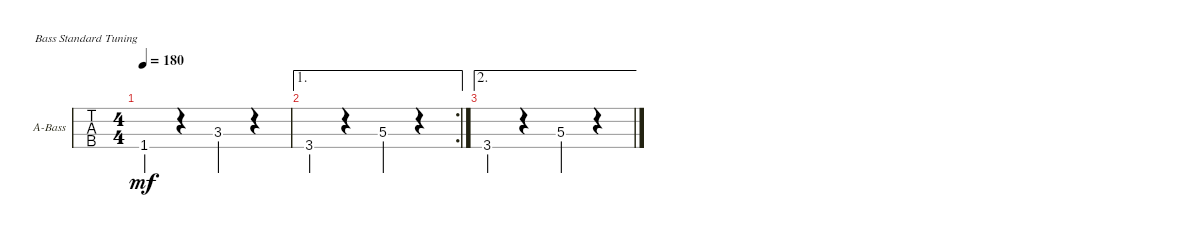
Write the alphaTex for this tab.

\defaultSystemsLayout 4
\bracketExtendMode groupsimilarinstruments
\firstSystemTrackNameOrientation horizontal
\otherSystemsTrackNameOrientation horizontal
\track ("Acoustic Bass" "A-Bass") {instrument acousticbass}
\staff {tabs}
\tuning (G2 D2 A1 E1)
\ts (4 4)
\tempo 180
\clef f4
\scale
0.322751
\ks g
1.4.4{dy mf} r.4 3.3.4 r.4 |
\ae 1
\rc 2
\scale
0.354497 3.4.4 r.4 5.3.4 r.4 |
\ae 2
3.4.4 r.4 5.3.4 r.4
